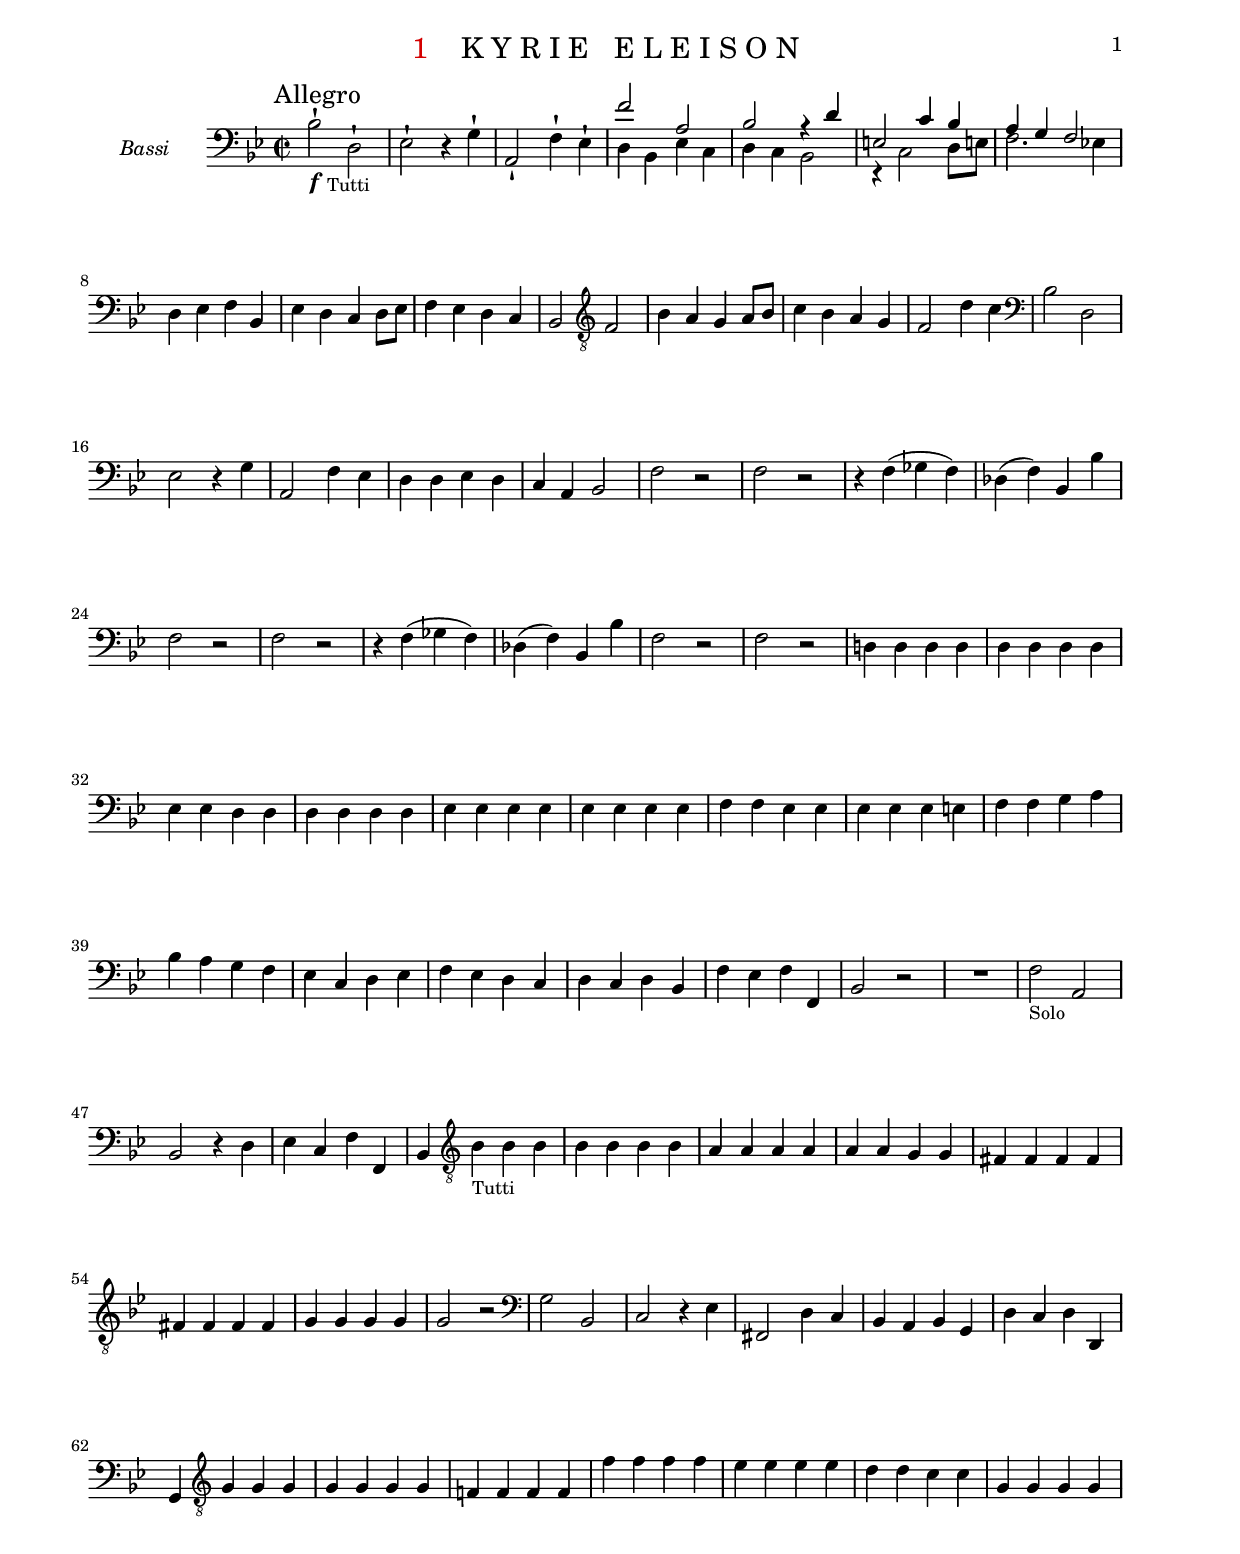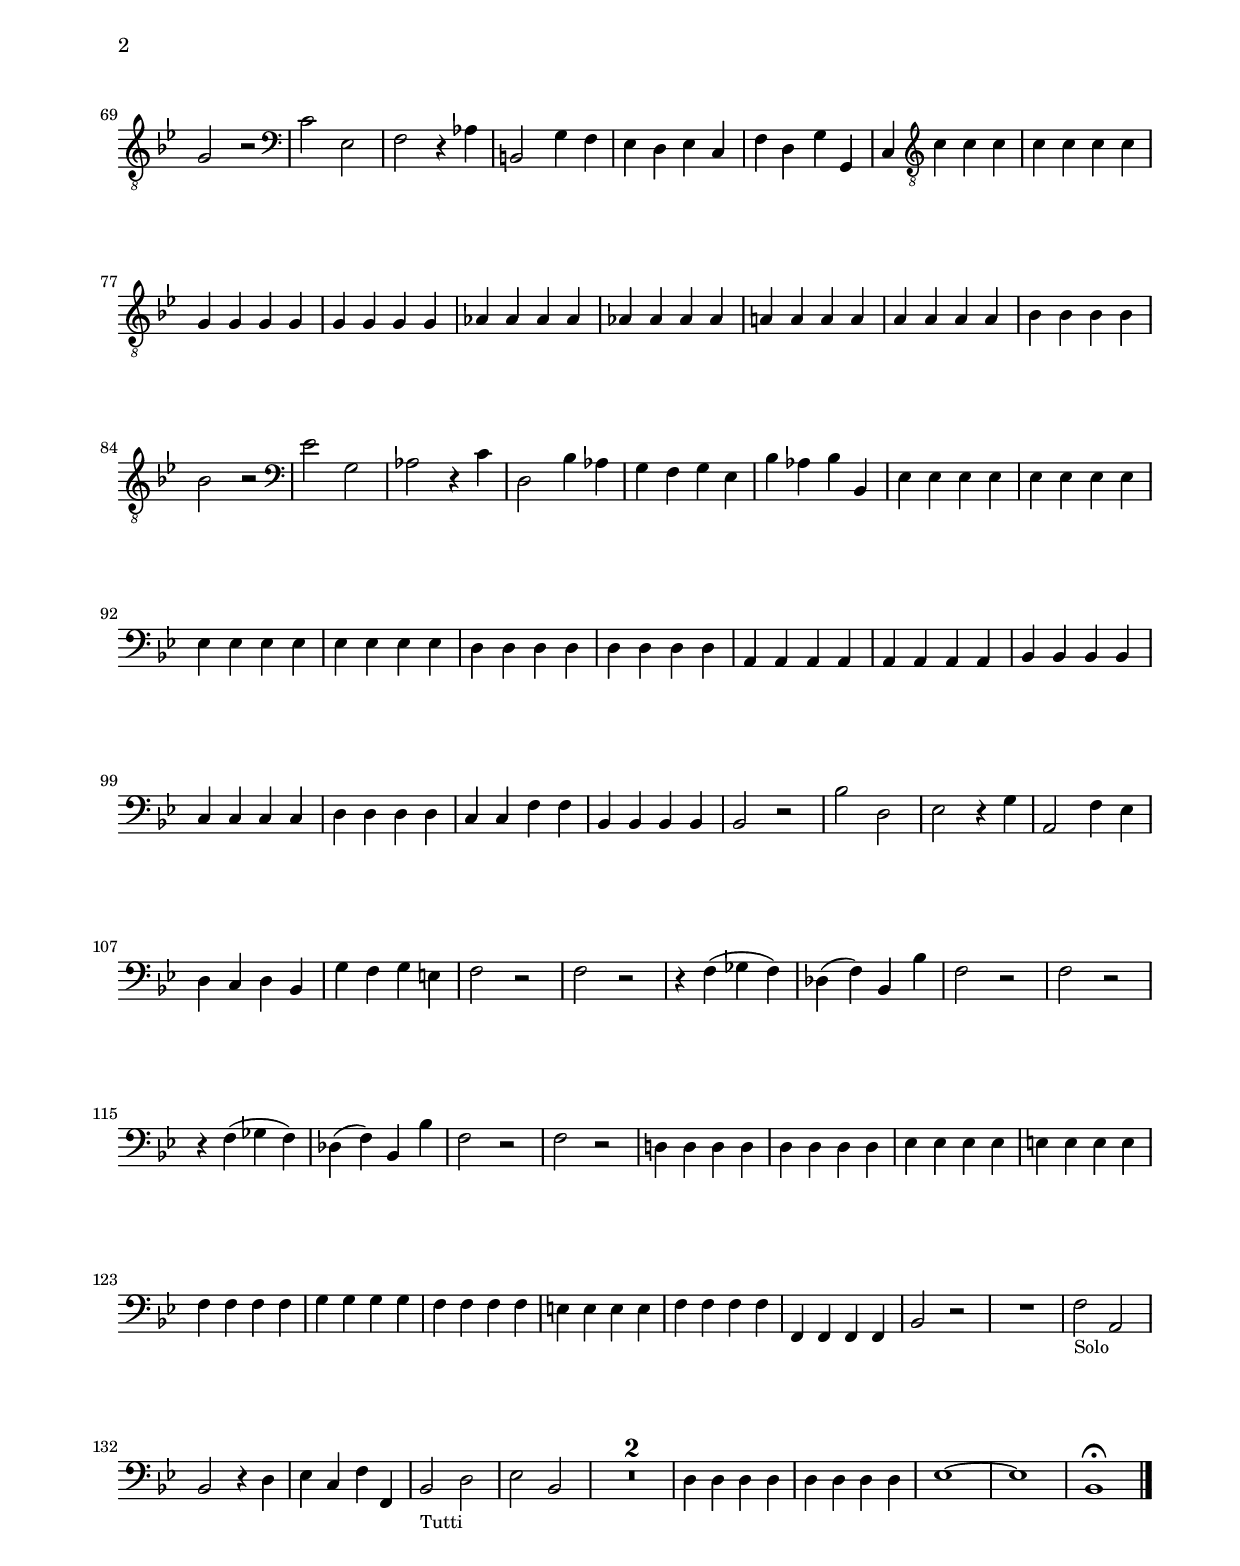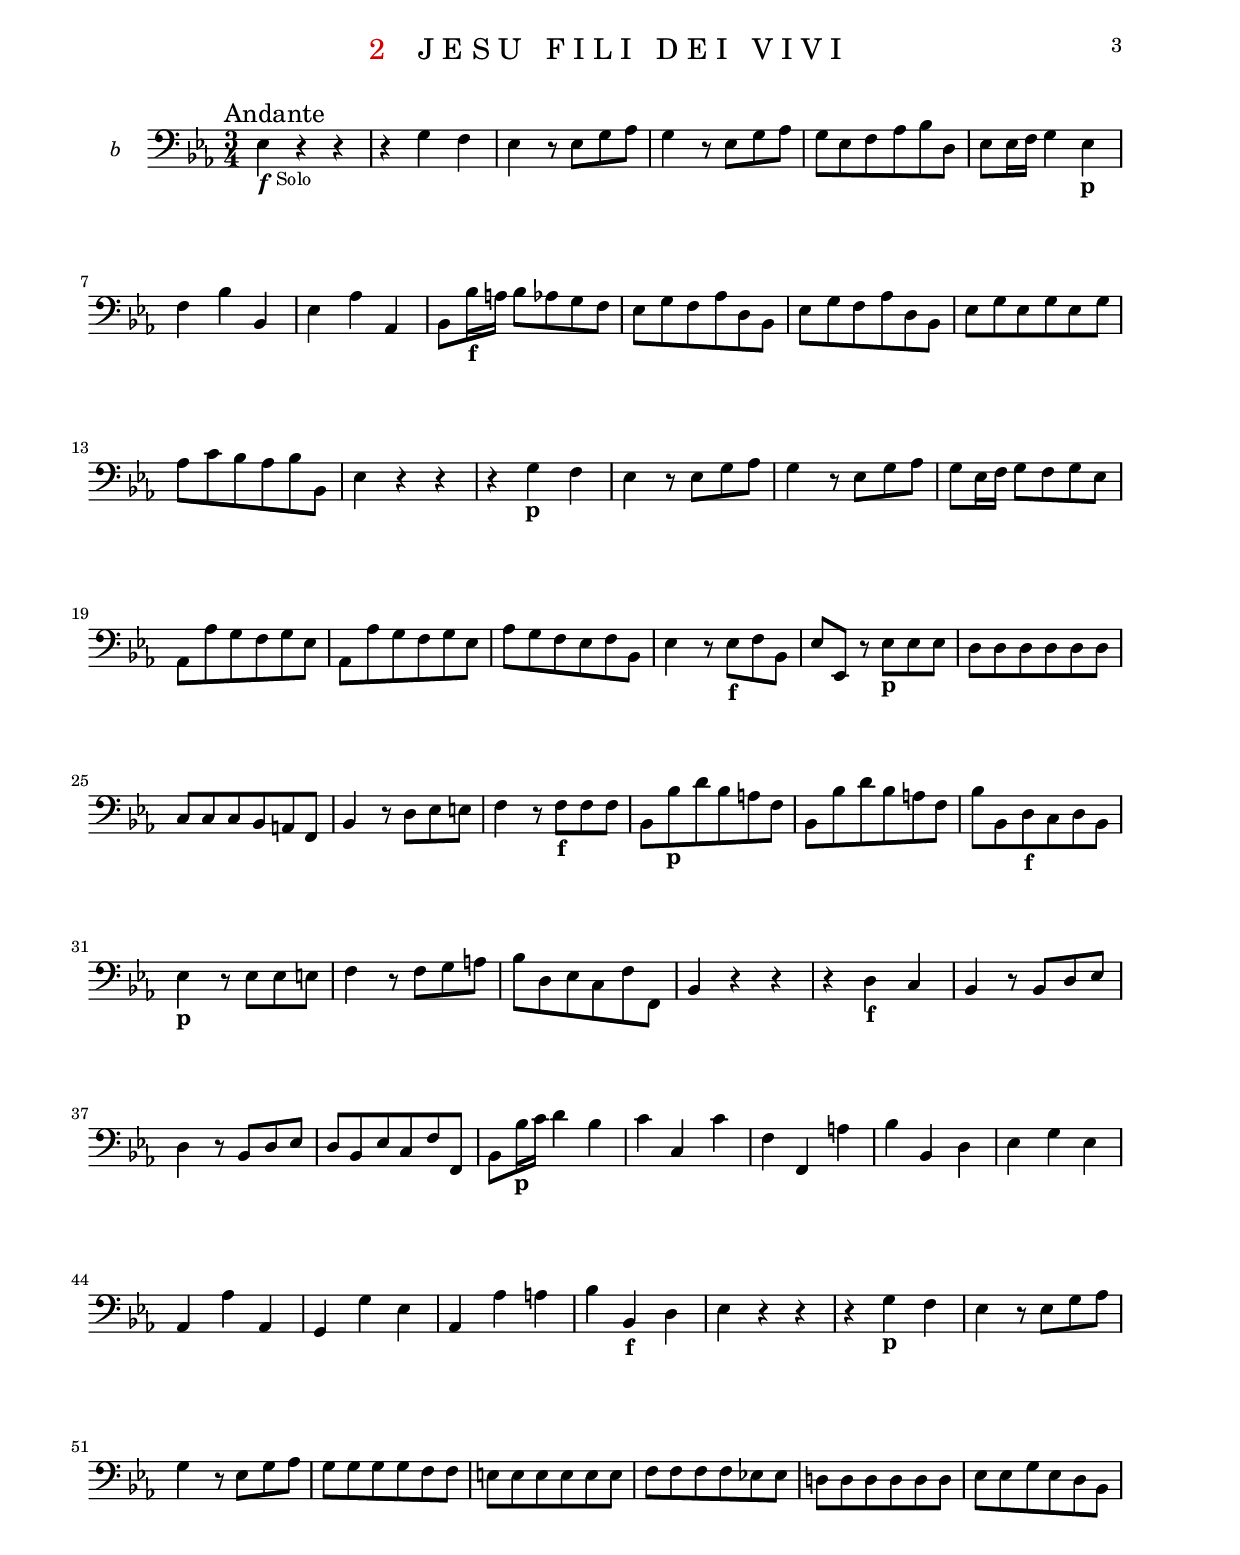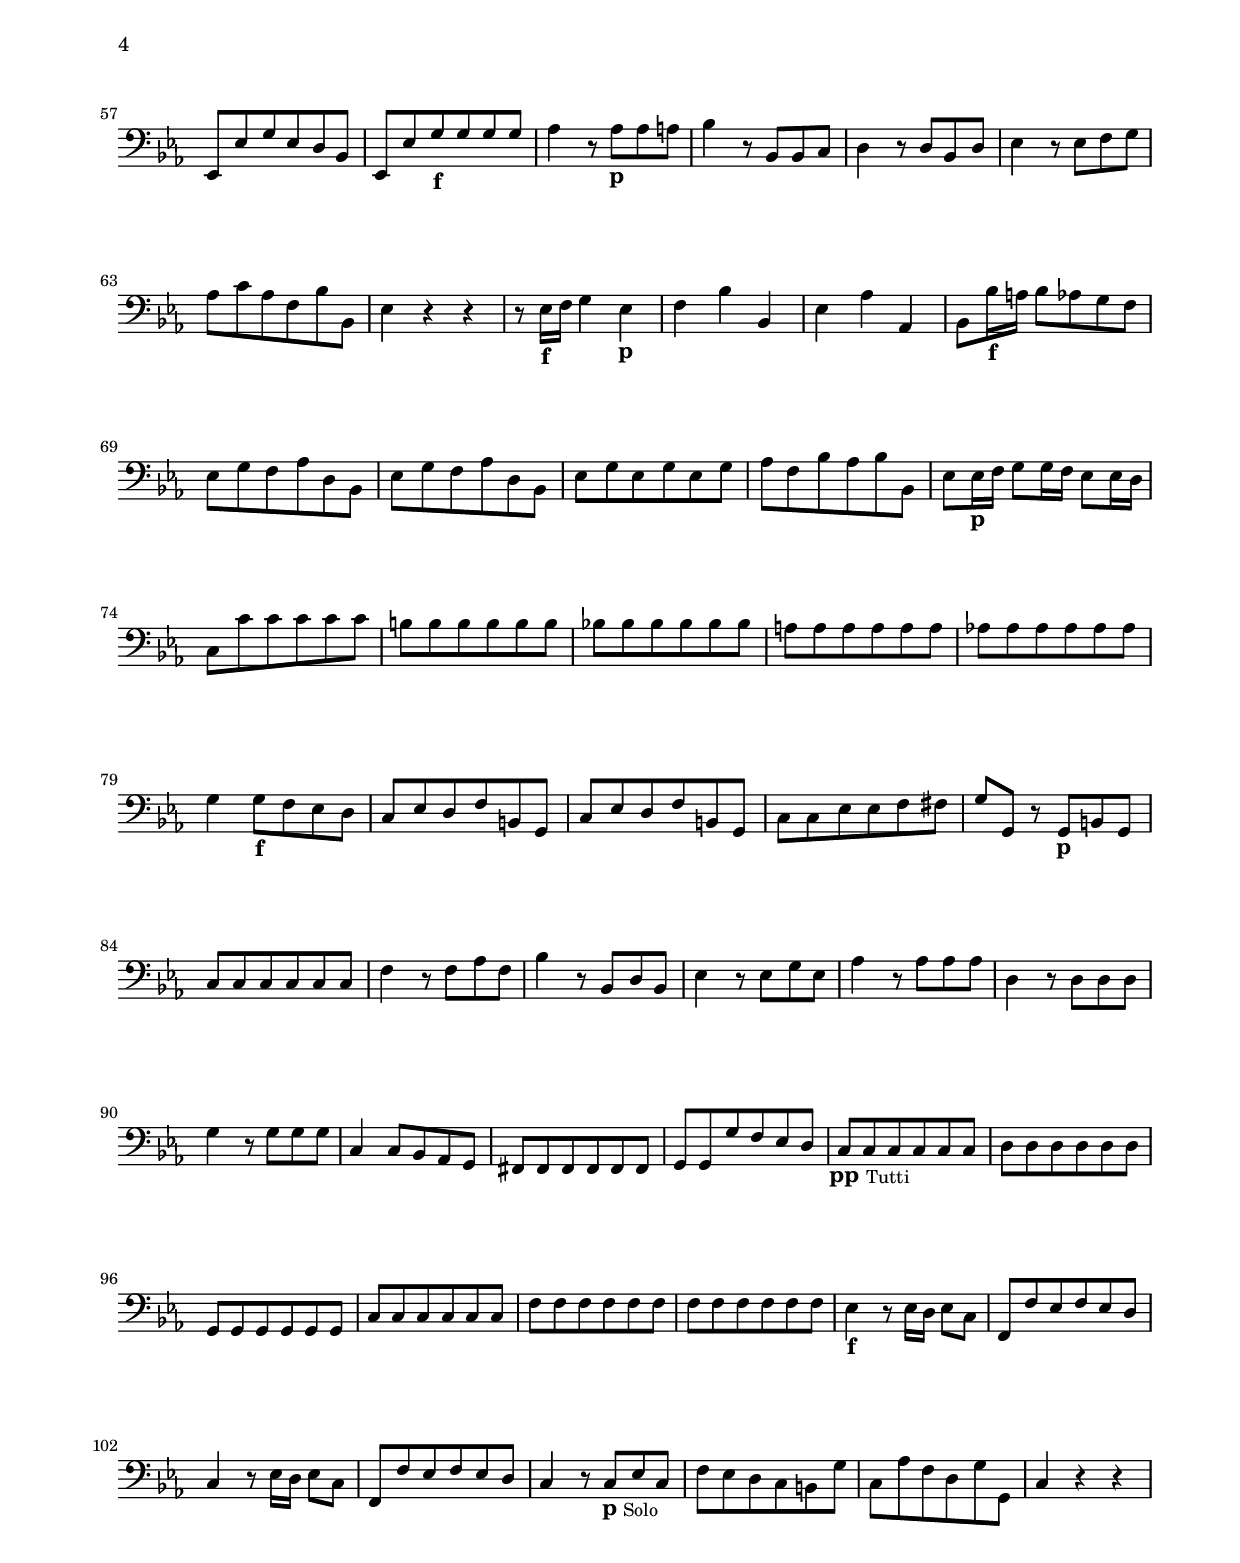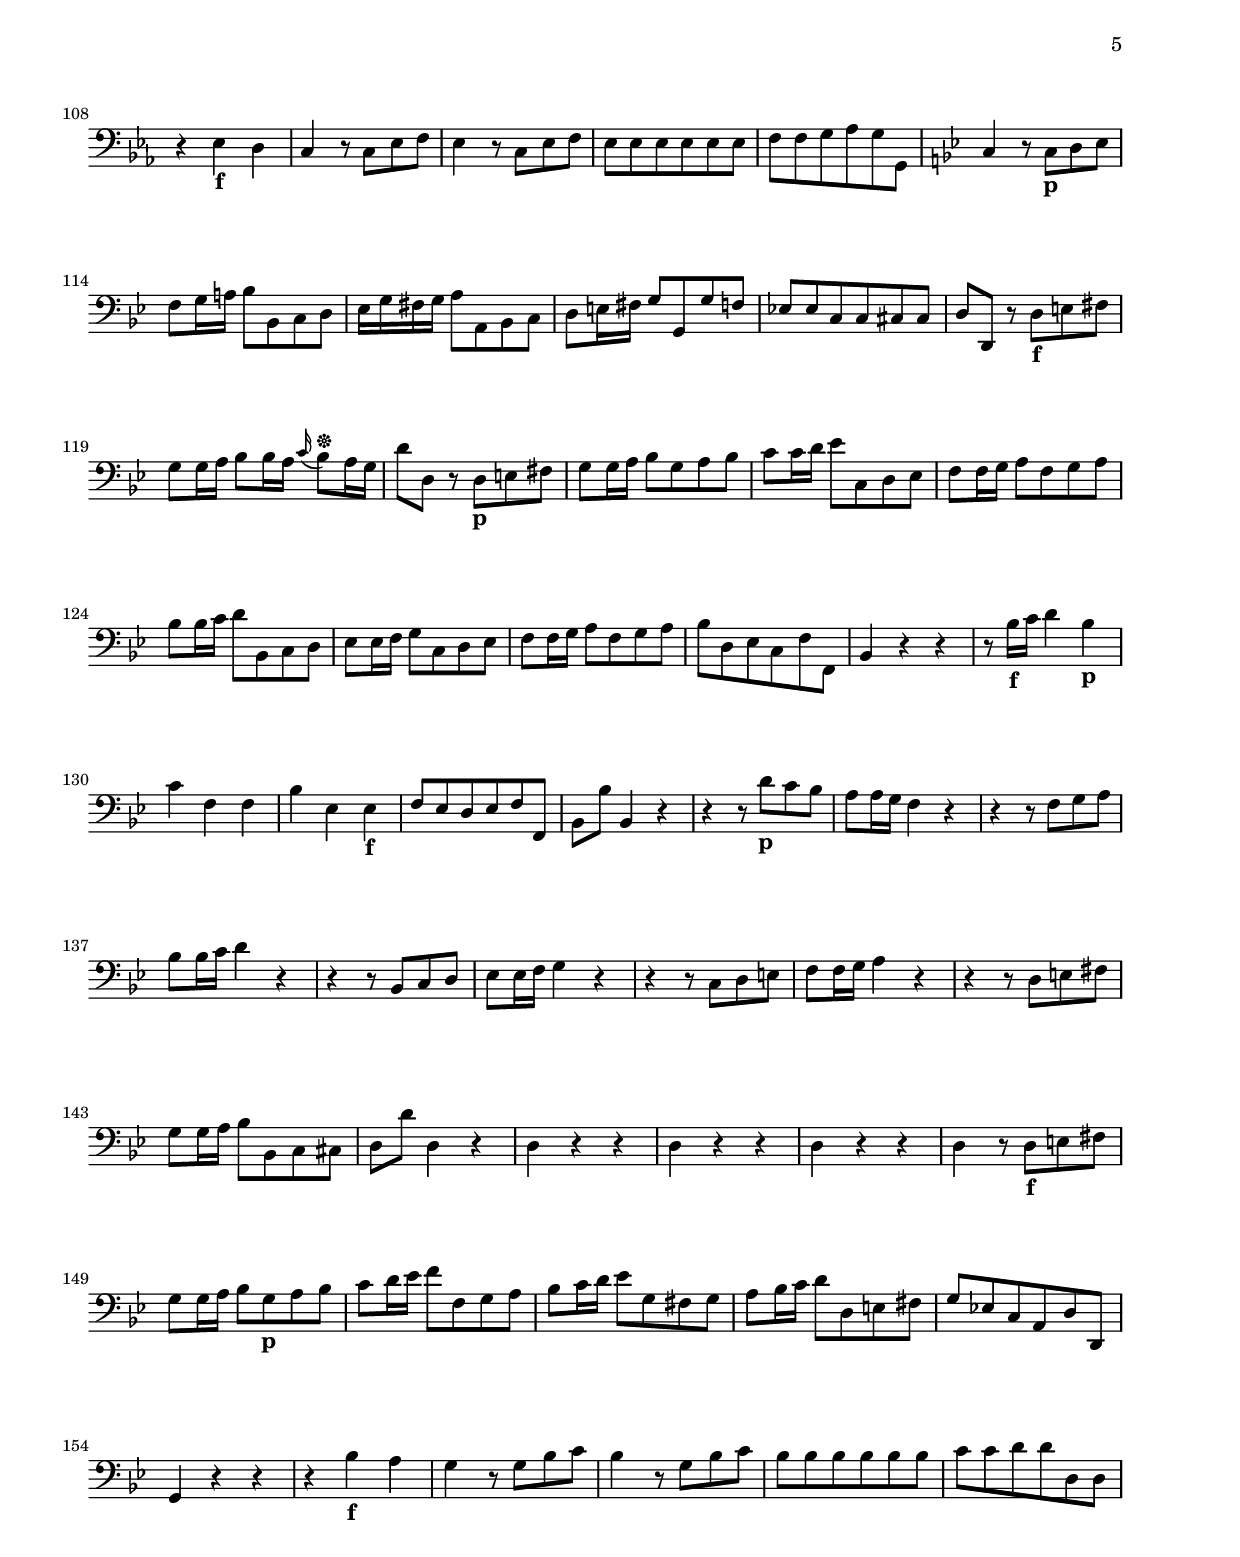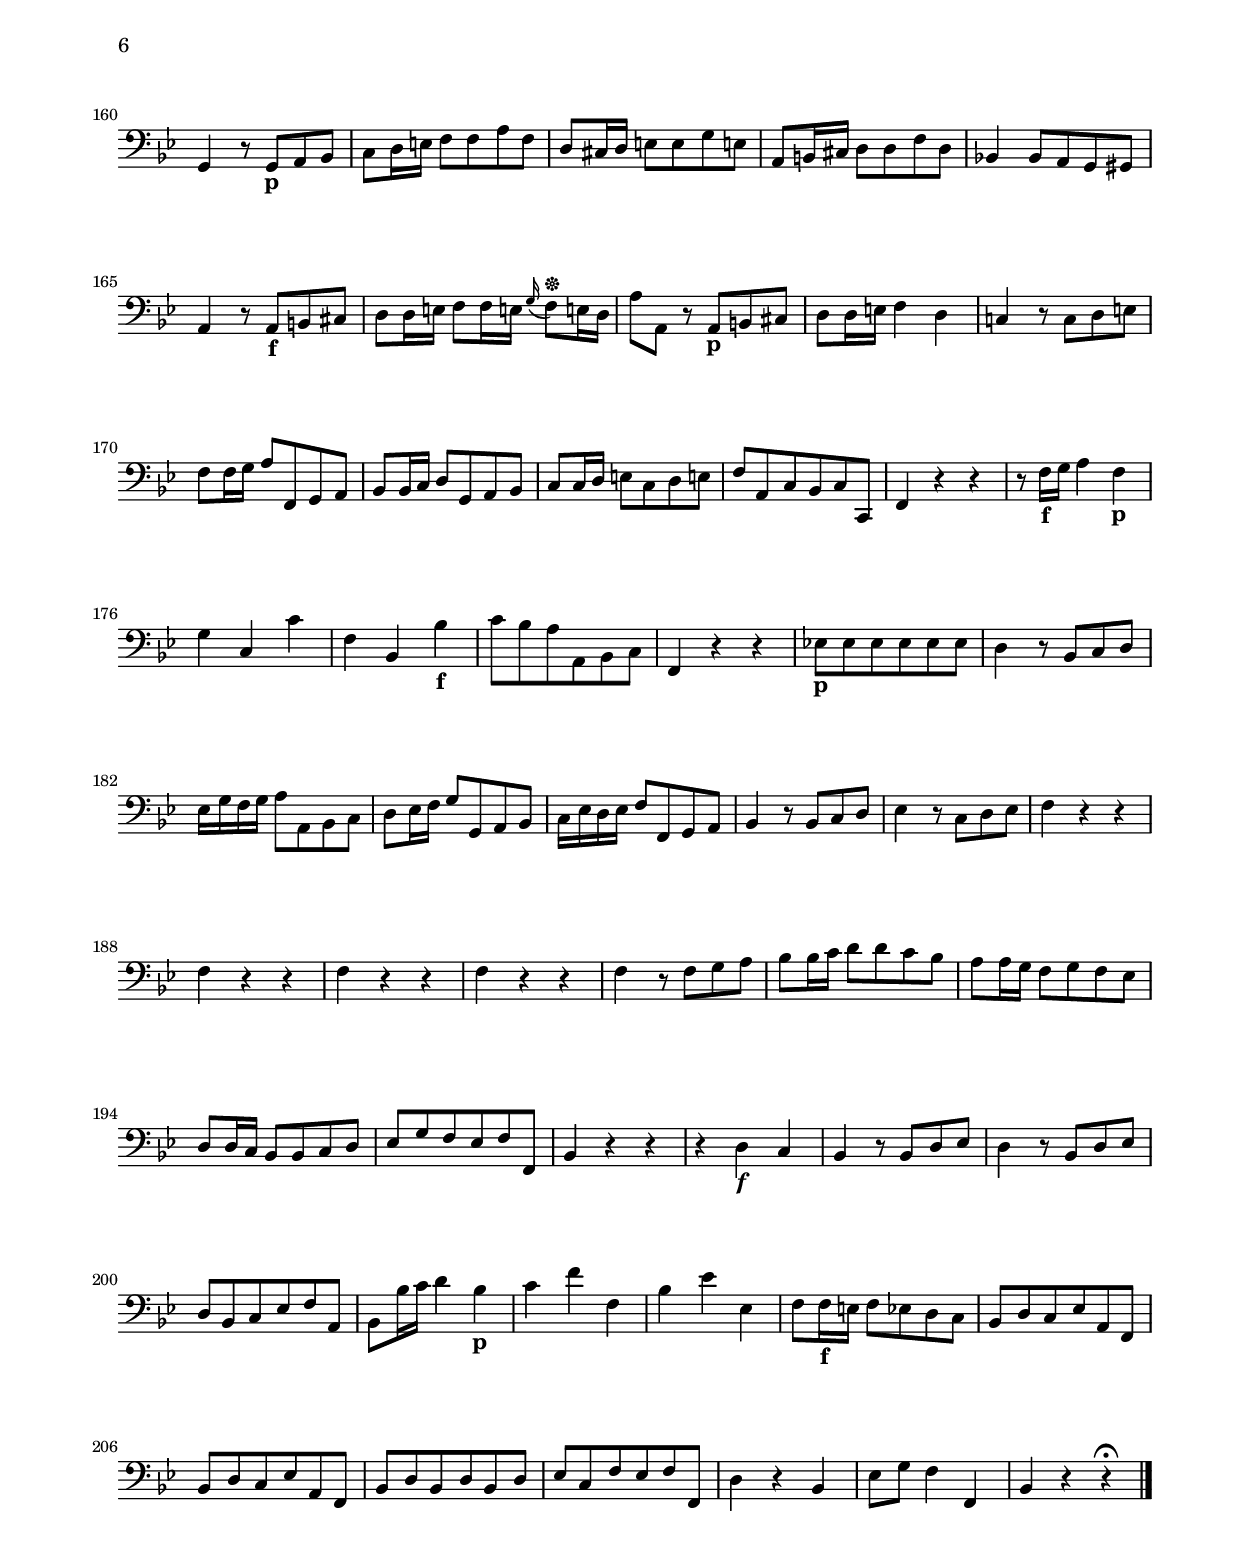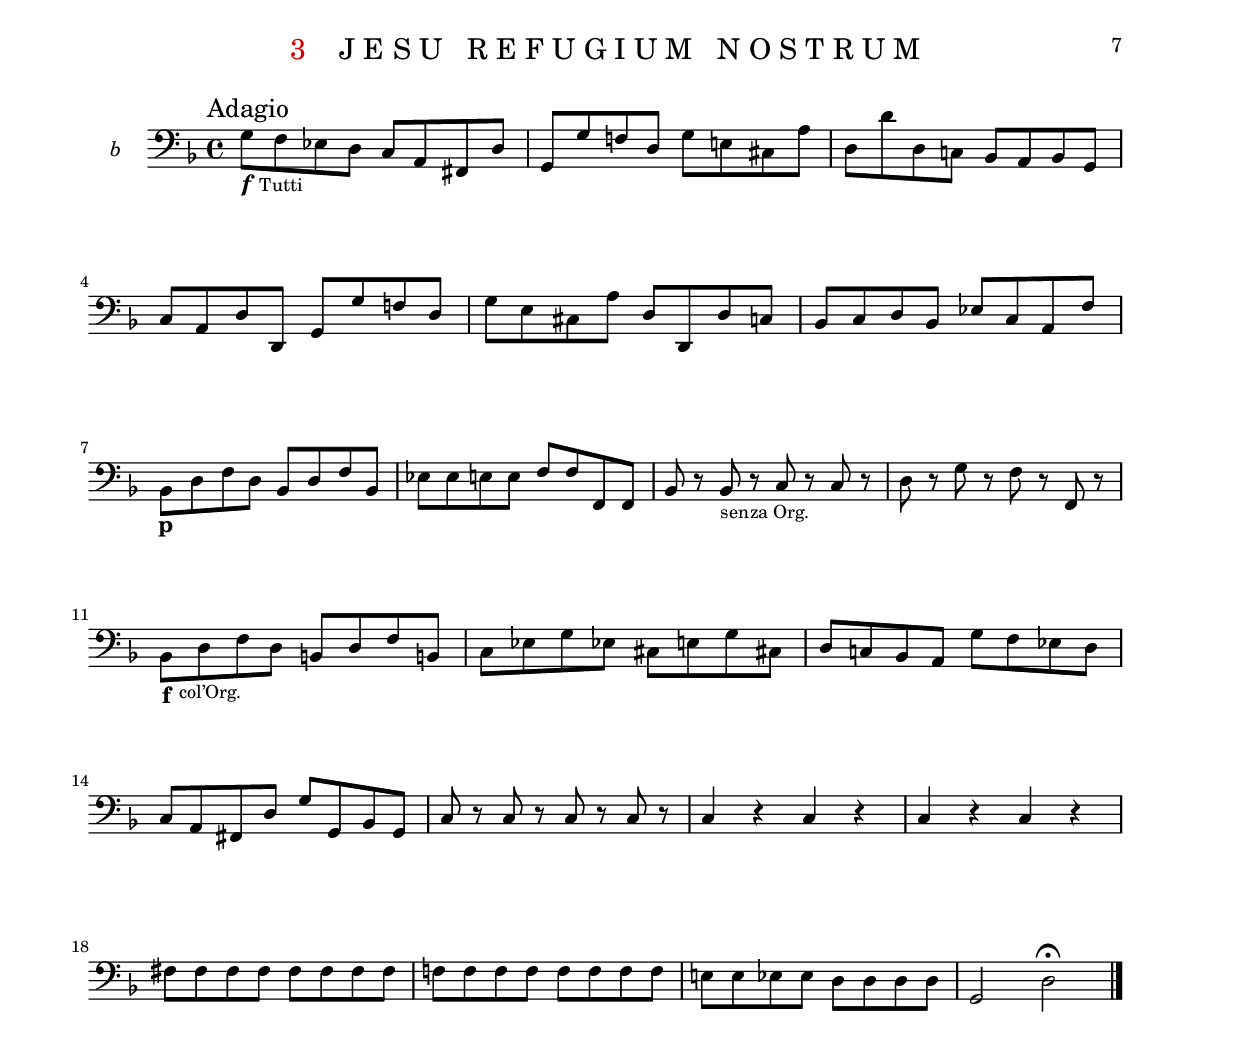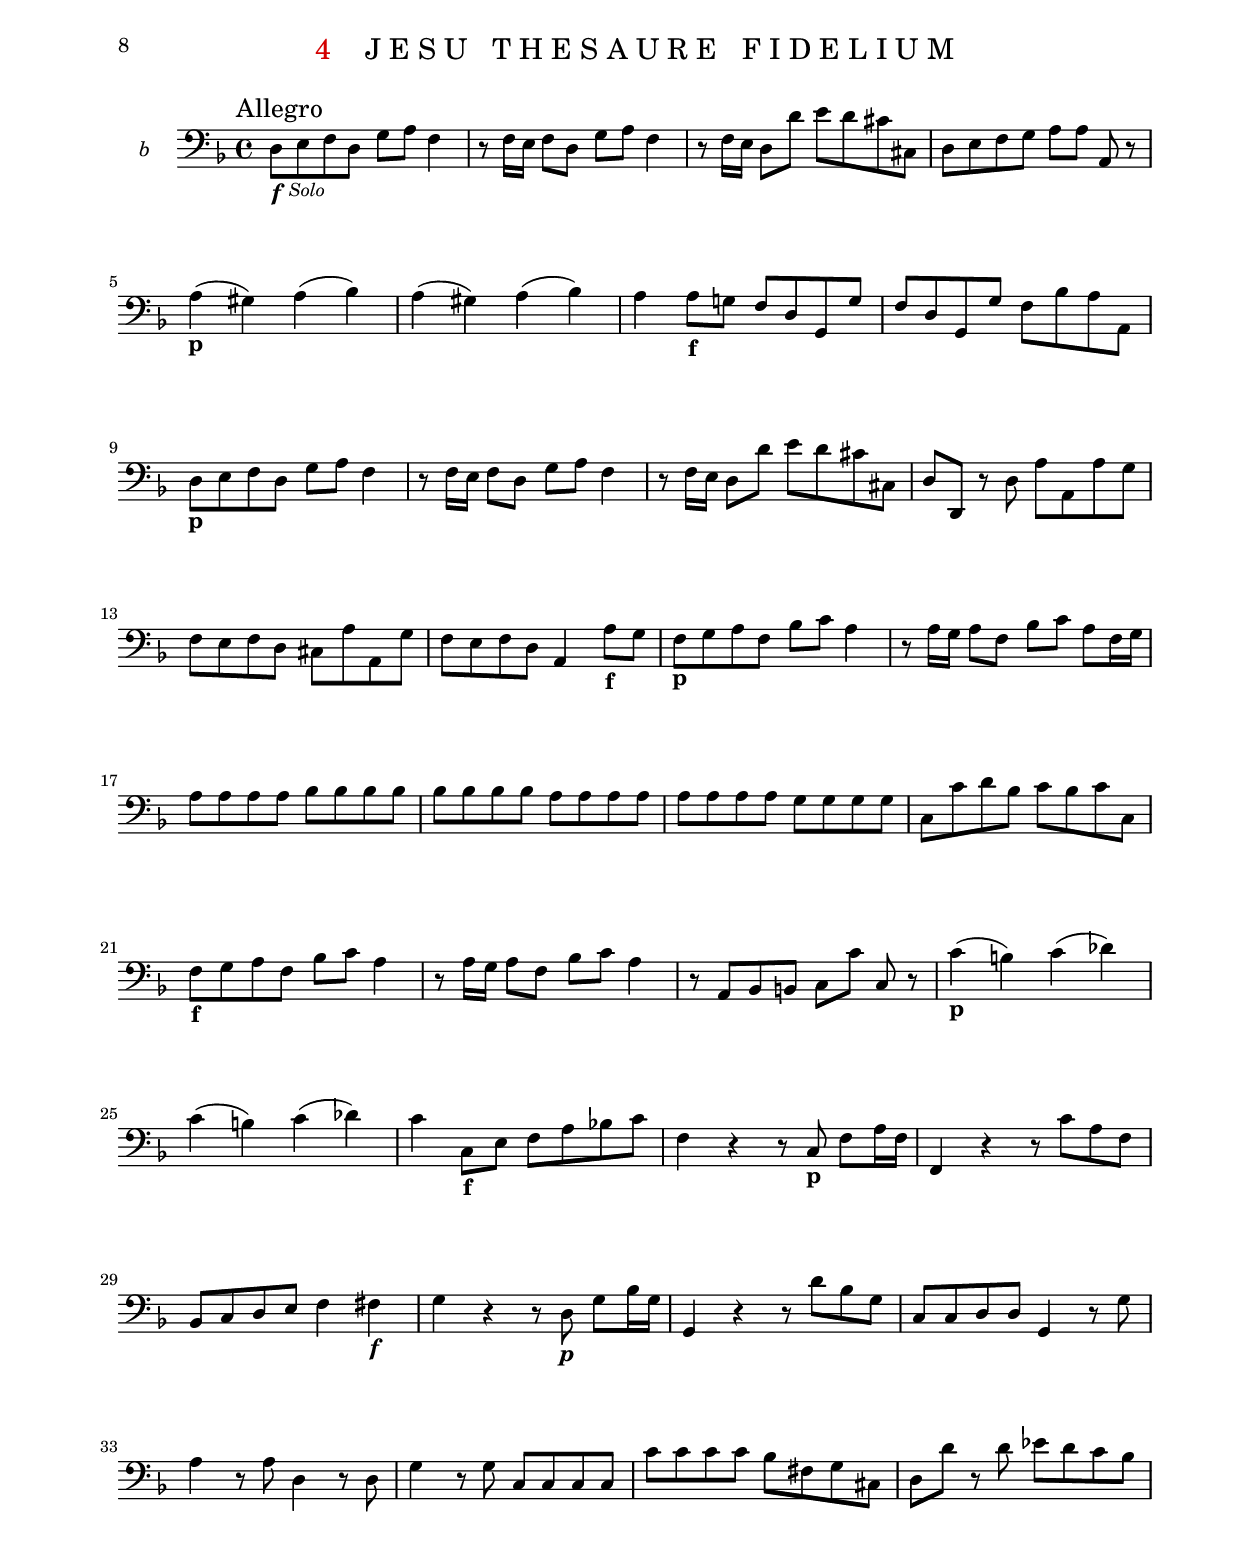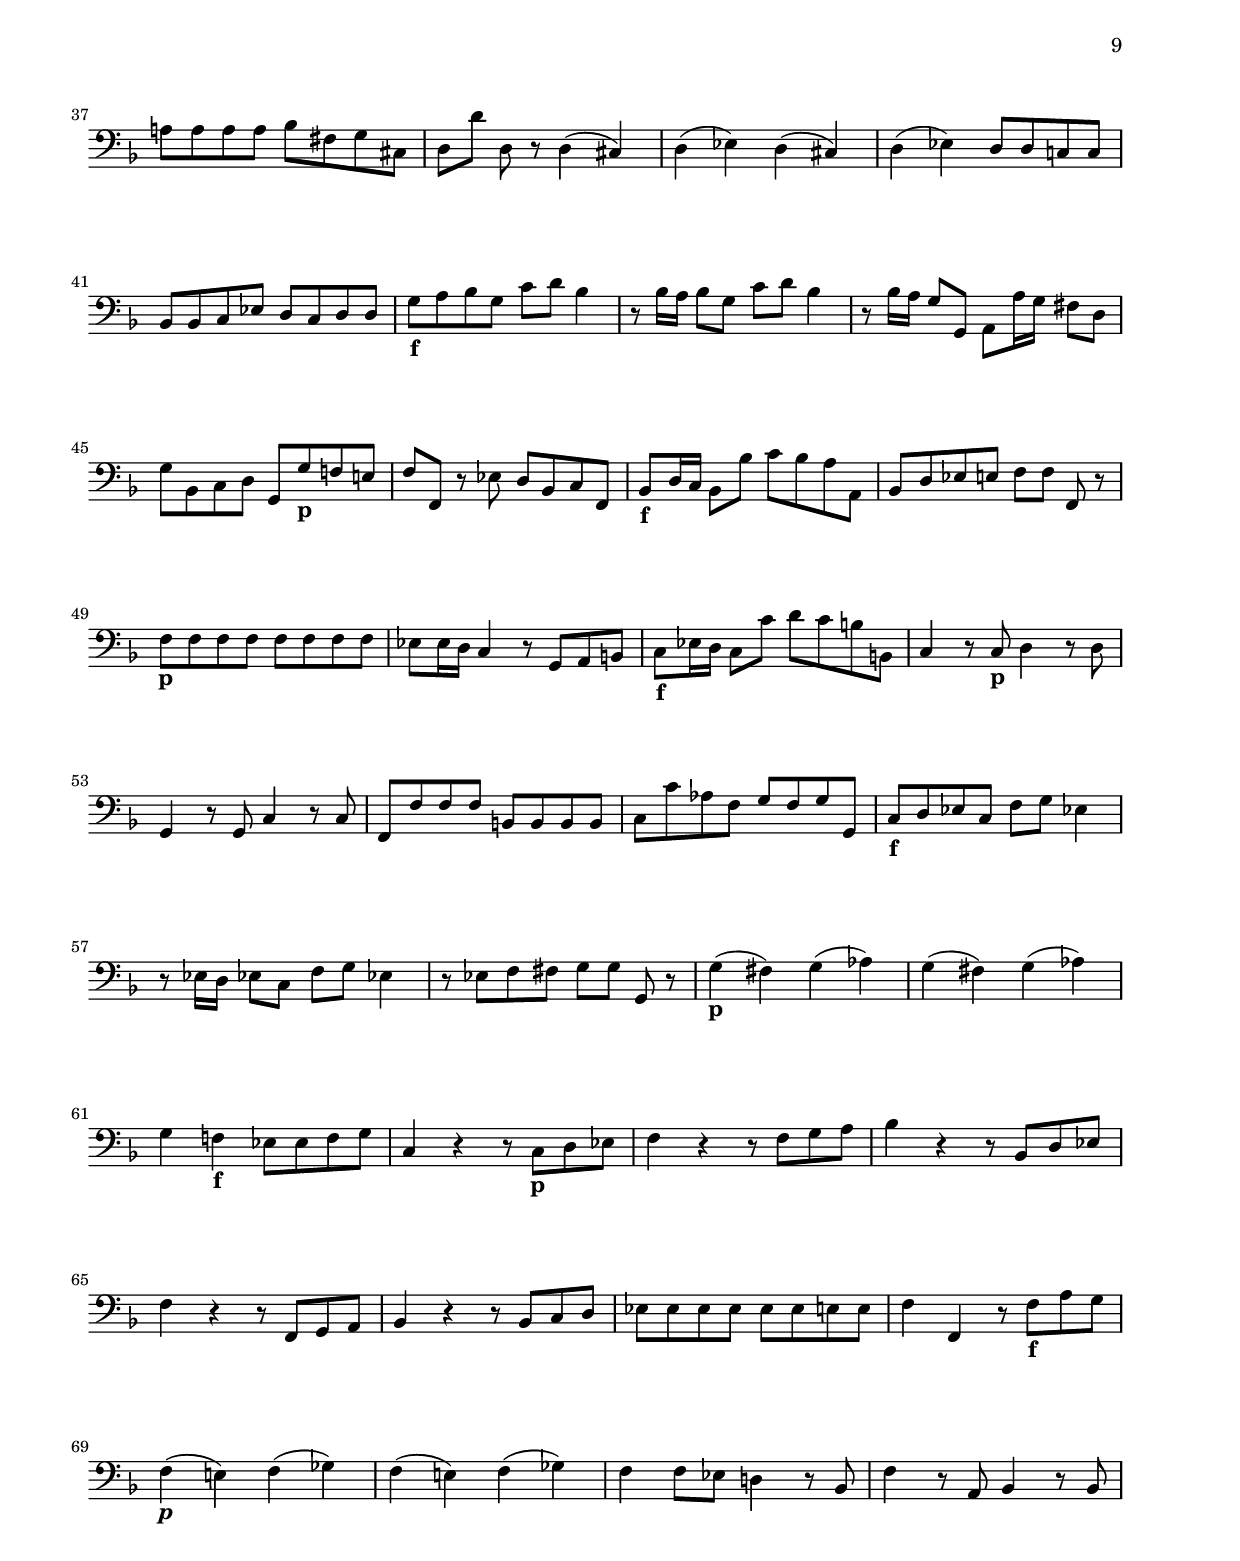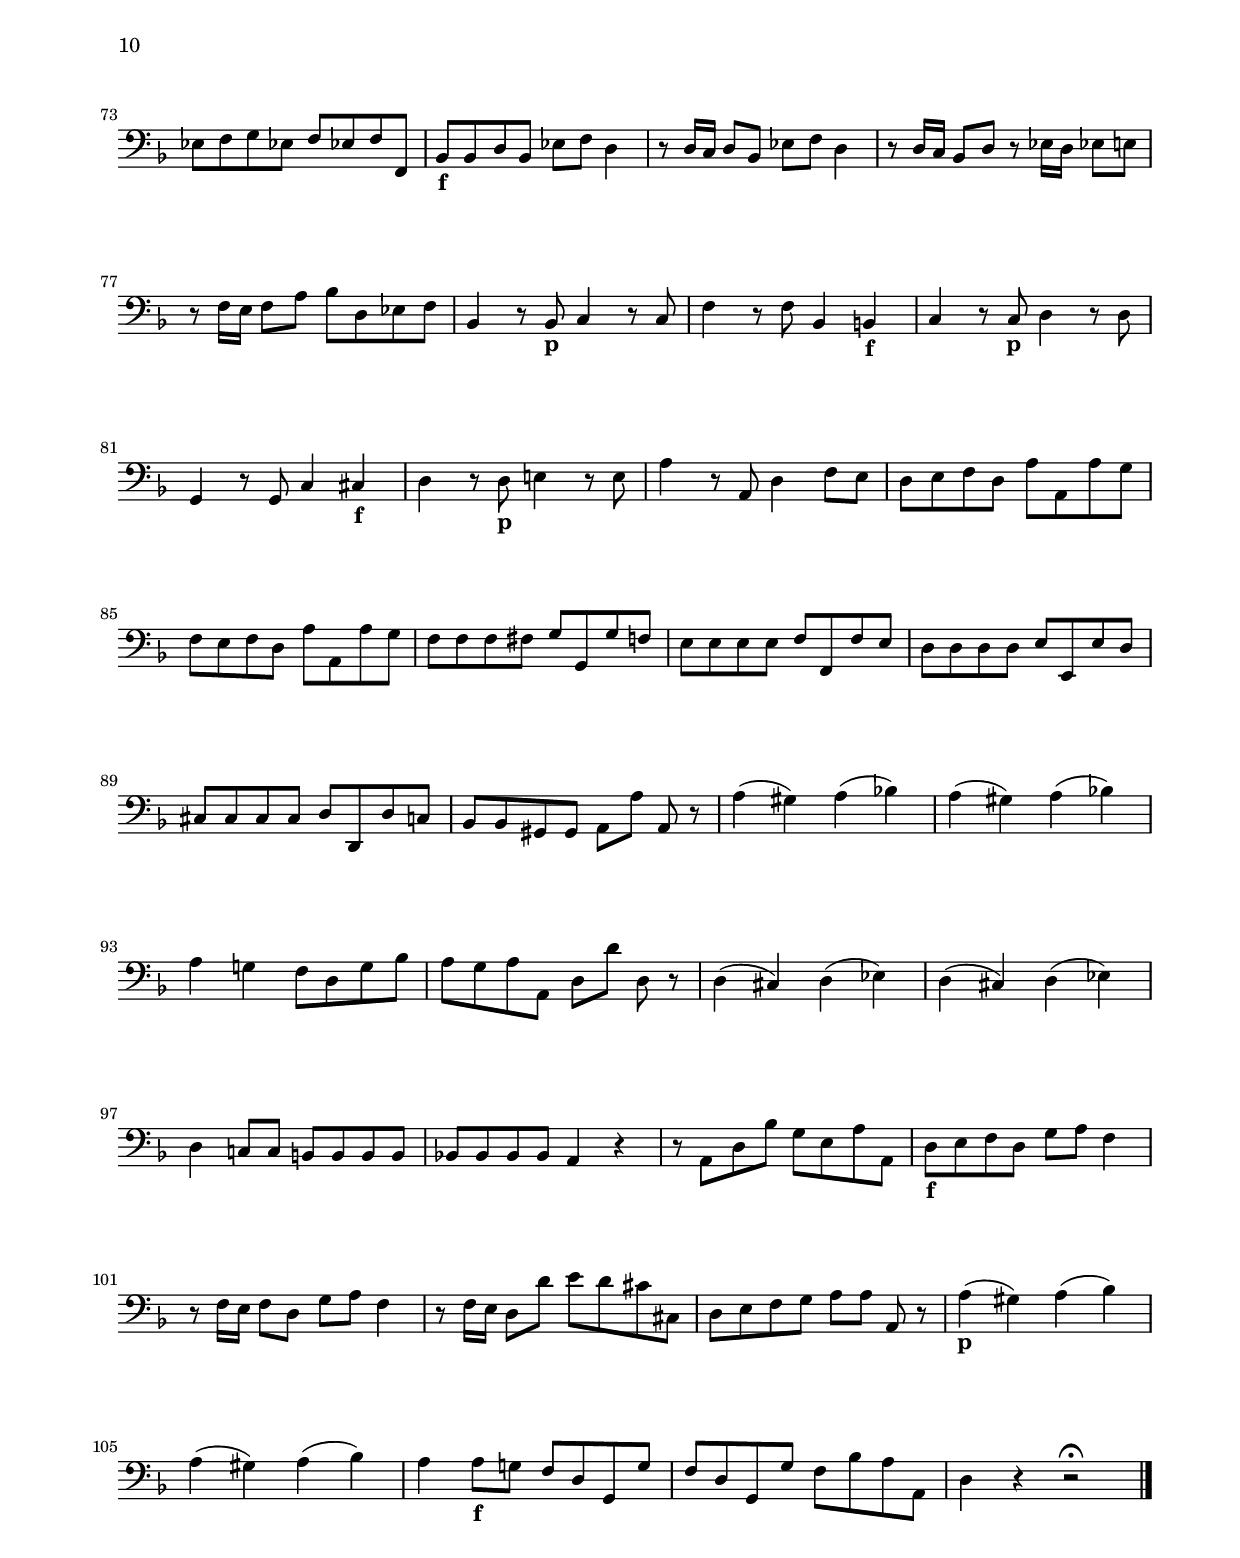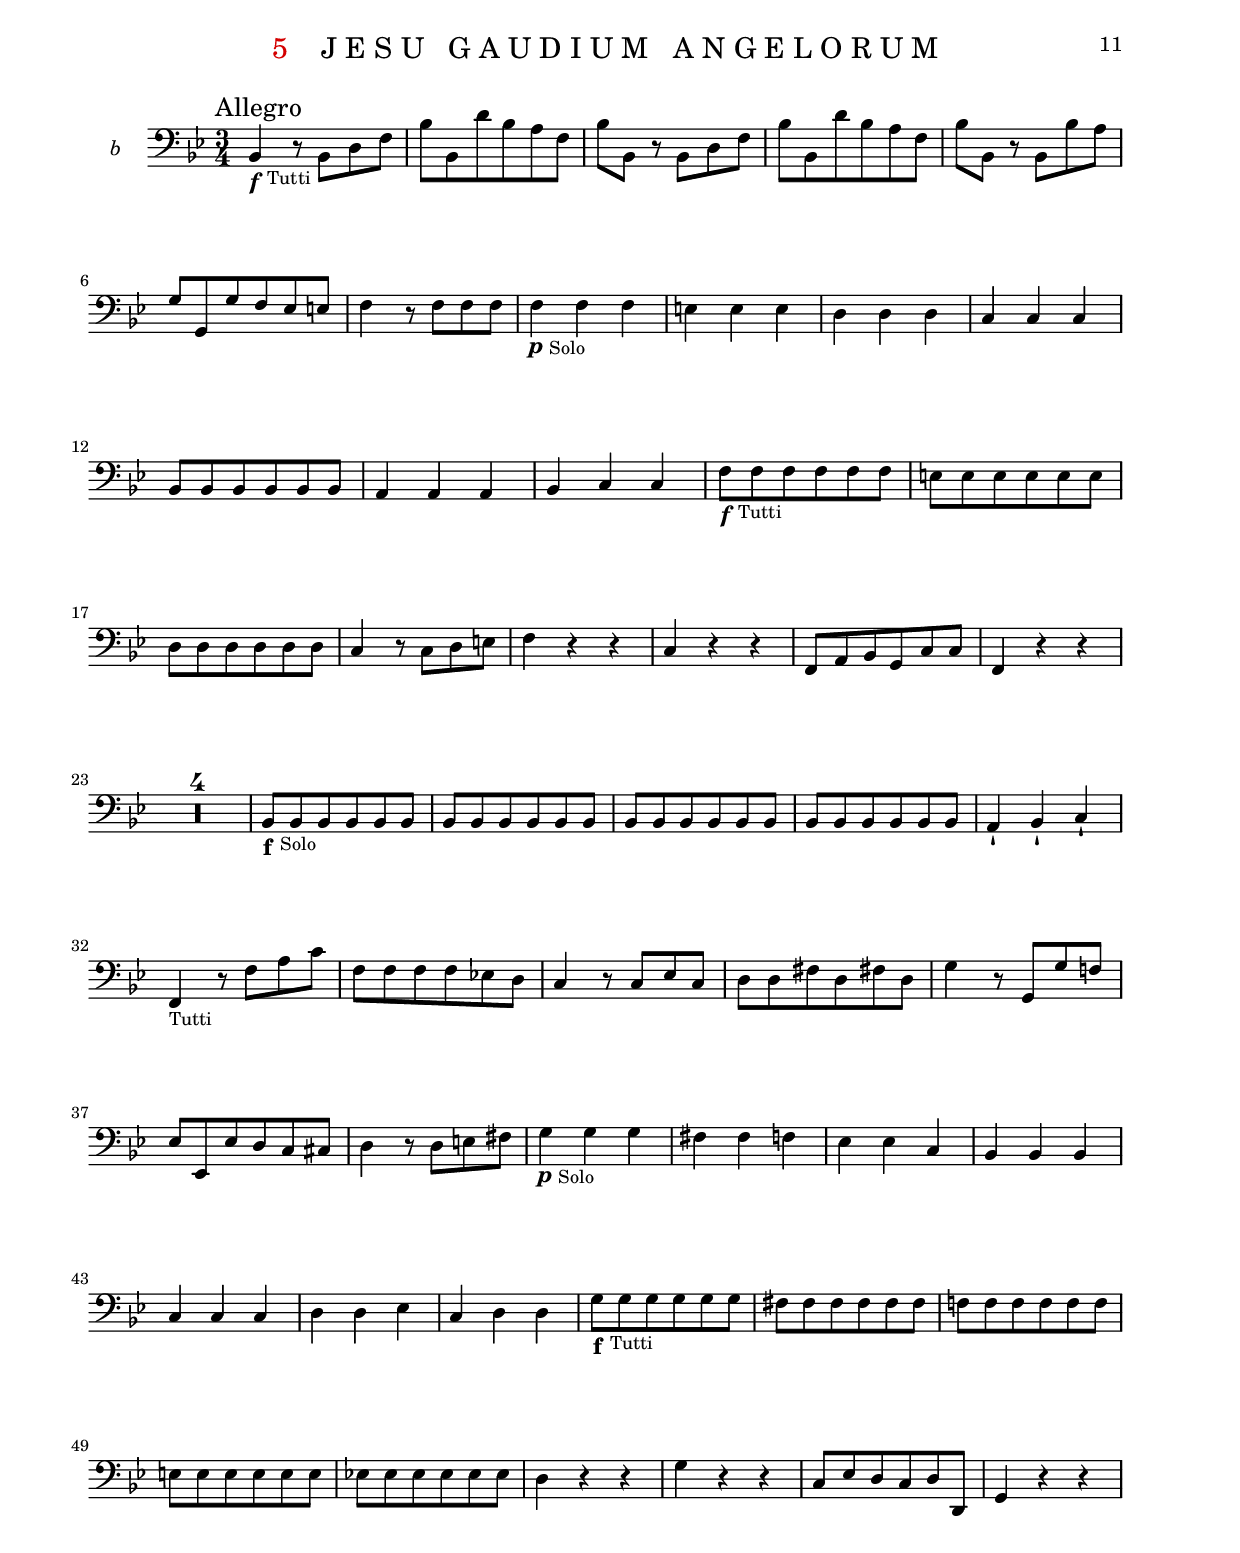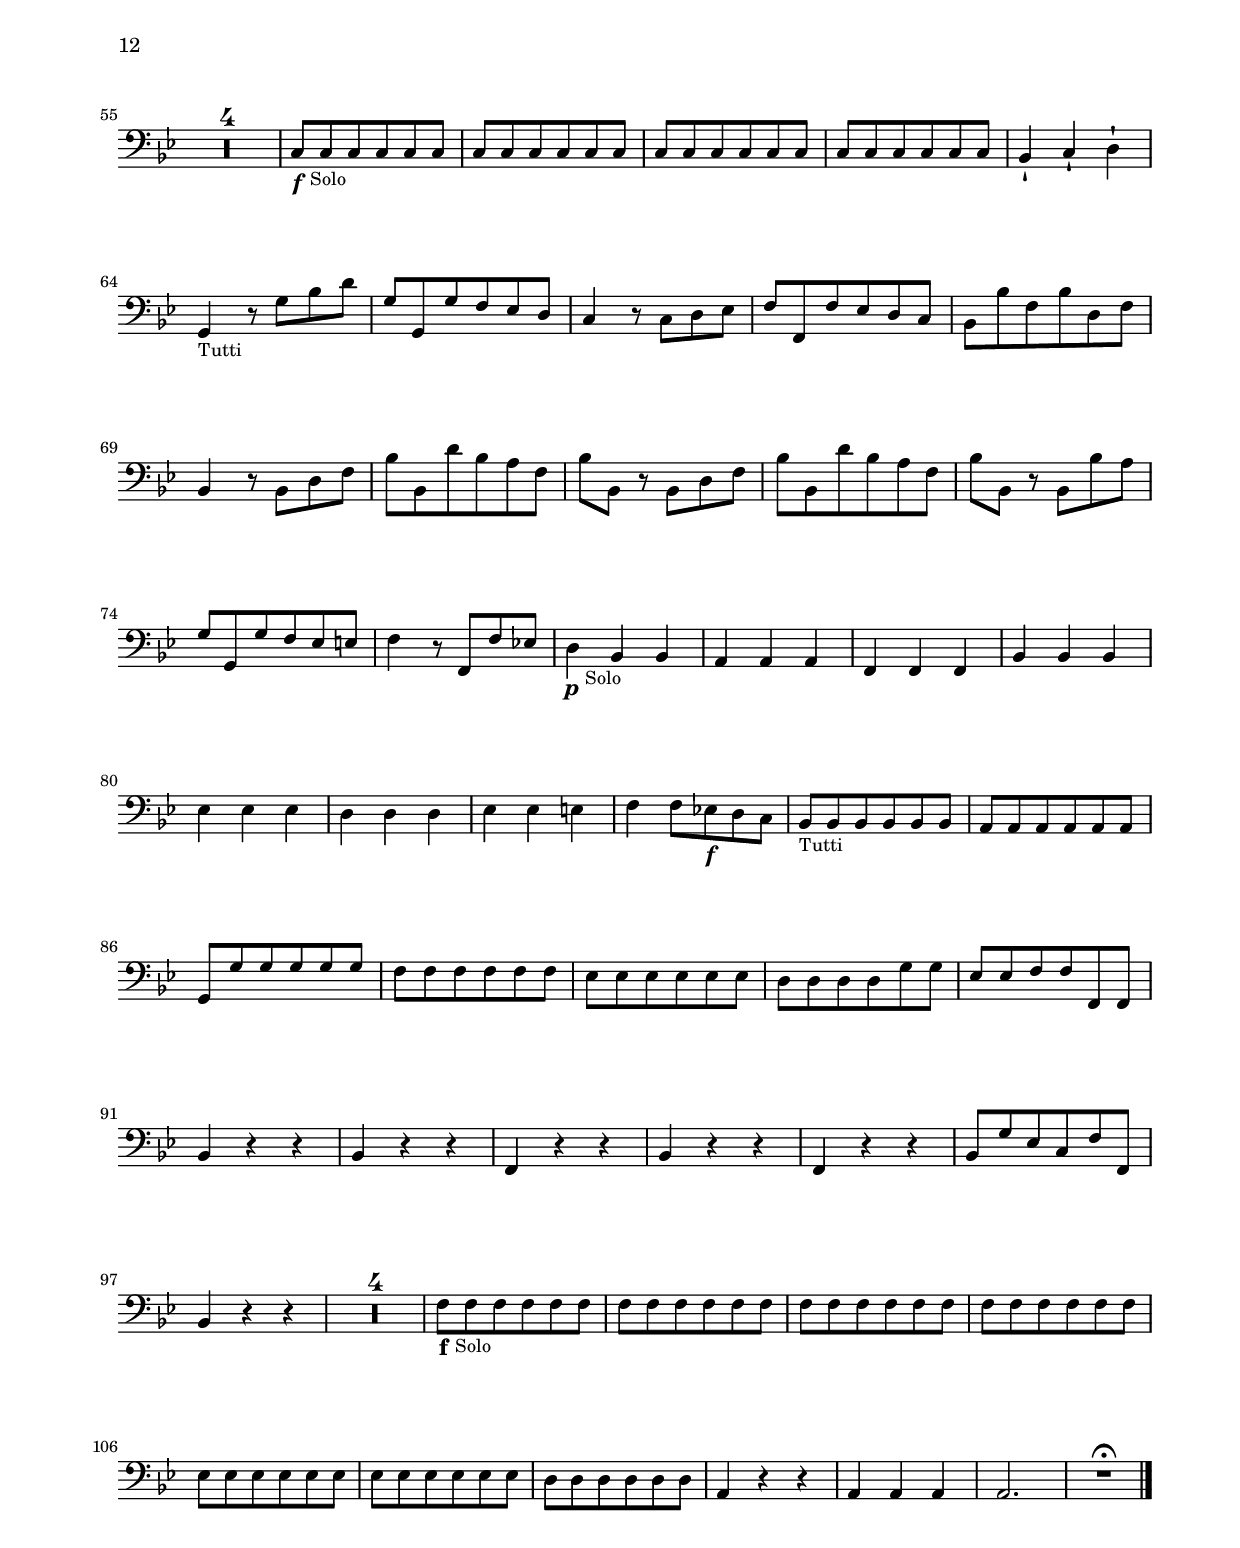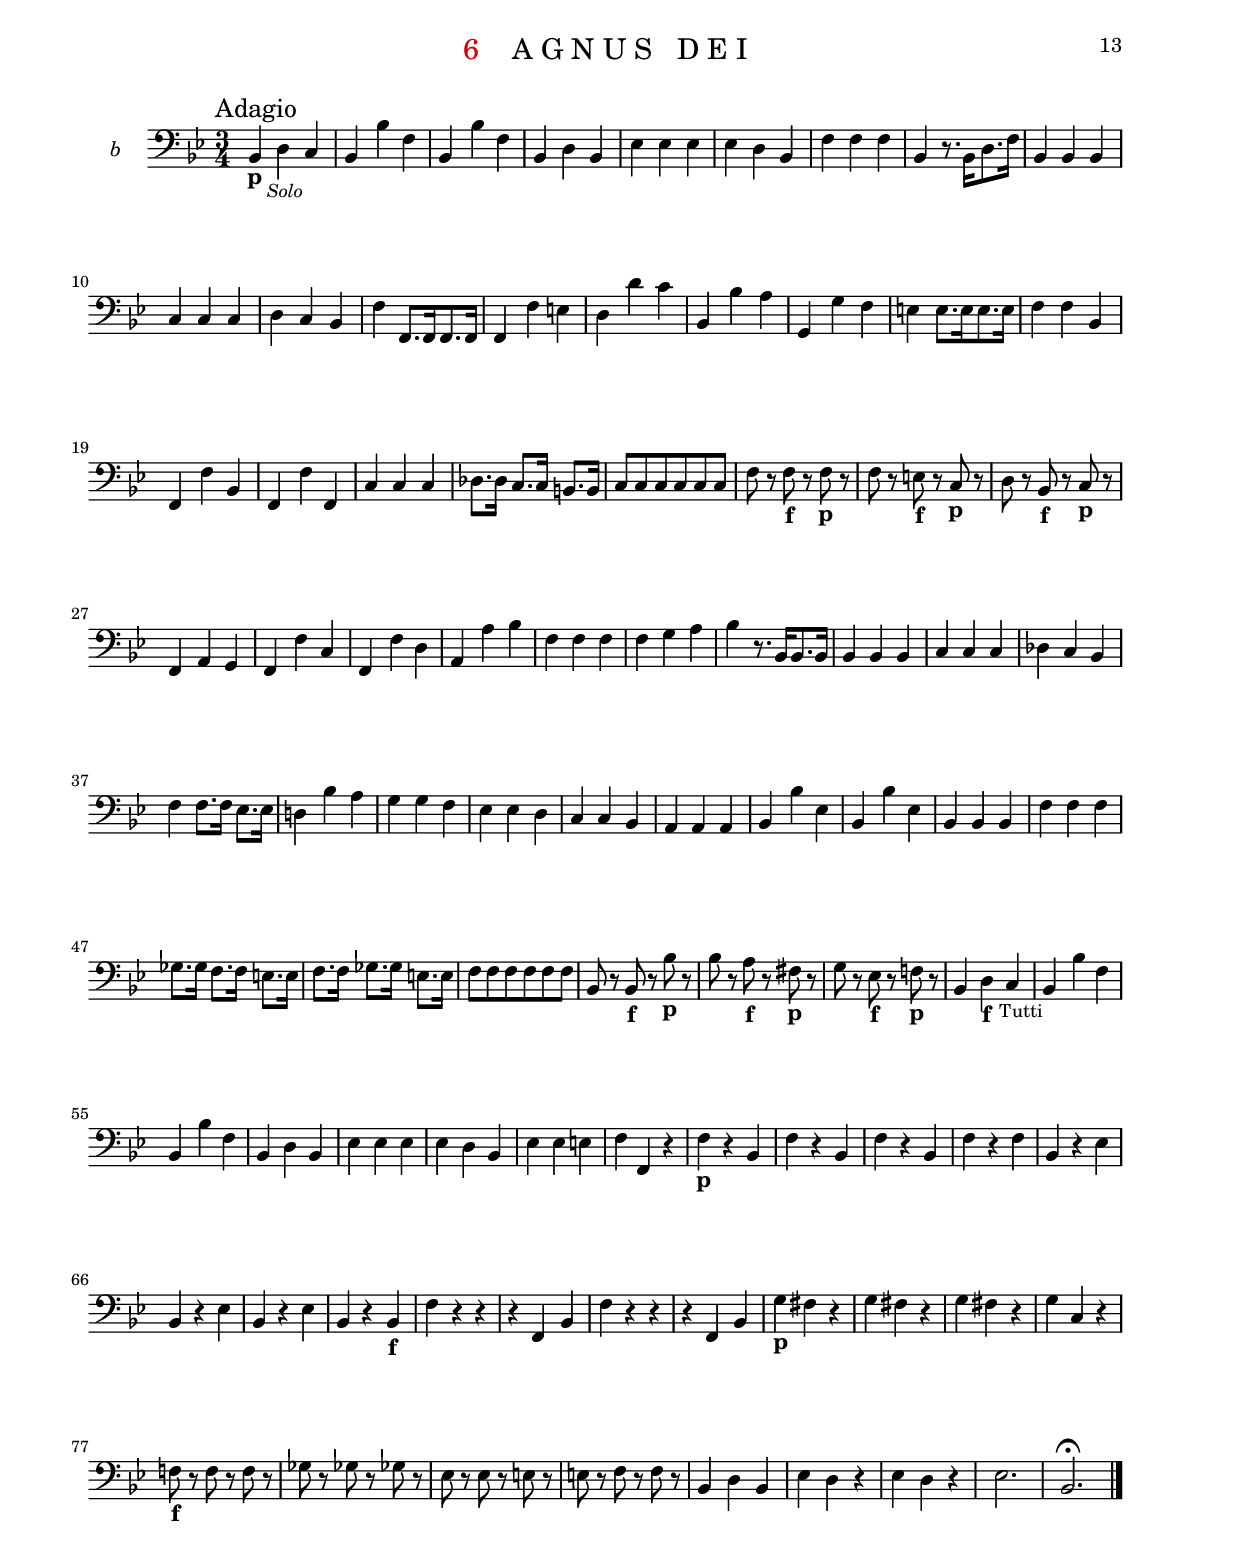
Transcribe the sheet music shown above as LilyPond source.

% (c) 2020 by Wolfgang Esser-Skala.
% This file is licensed under the Creative Commons Attribution-NonCommercial-ShareAlike 4.0 International License.
% To view a copy of this license, visit http://creativecommons.org/licenses/by-nc-sa/4.0/.

\version "2.18.0"

\include "../definitions.ly"

\paper {
	indent = 1\cm
	top-margin = 1.5\cm
	system-separator-markup = ##f
	system-system-spacing =
    #'((basic-distance . 18)
       (minimum-distance . 18)
       (padding . -100)
       (stretchability . 0))

	top-system-spacing =
    #'((basic-distance . 12)
       (minimum-distance . 12)
       (padding . -100)
       (stretchability . 0))

	top-markup-spacing =
    #'((basic-distance . 0)
       (minimum-distance . 0)
       (padding . -100)
       (stretchability . 0))

	markup-system-spacing =
    #'((basic-distance . 12)
       (minimum-distance . 12)
       (padding . -100)
       (stretchability . 0))

	systems-per-page = #9
}

#(set-global-staff-size 17.82)

\layout {
	\context {
		\Staff
		instrumentName = "b"
	}
}

\book {
	\bookpart {
		\header {
			number = "1"
			title = "K Y R I E   E L E I S O N"
		}
		\paper { indent = 2\cm }
		\score {
			<<
				\new Staff {
					\set Staff.instrumentName = "Bassi"
					\KyrieOrgano
				}
			>>
		}
	}
	\bookpart {
		\header {
			number = "2"
			title = "J E S U   F I L I   D E I   V I V I"
		}
		\score {
			<<
				\new Staff { \JesuFiliOrgano }
			>>
		}
	}
	\bookpart {
		\header {
			number = "3"
			title = "J E S U   R E F U G I U M   N O S T R U M"
		}
		\paper { systems-per-page = #6 }
		\score {
			<<
				\new Staff { \JesuRefugiumOrgano }
			>>
		}
	}
	\bookpart {
		\header {
			number = "4"
			title = "J E S U   T H E S A U R E   F I D E L I U M"
		}
		\score {
			<<
				\new Staff { \JesuThesaureOrgano }
			>>
		}
	}
	\bookpart {
		\header {
			number = "5"
			title = "J E S U   G A U D I U M   A N G E L O R U M"
		}
		\score {
			<<
				\new Staff { \JesuGaudiumOrgano }
			>>
		}
	}
	\bookpart {
		\header {
			number = "6"
			title = "A G N U S   D E I"
		}
		\score {
			<<
				\new Staff { \AgnusDeiOrgano }
			>>
		}
	}
}
